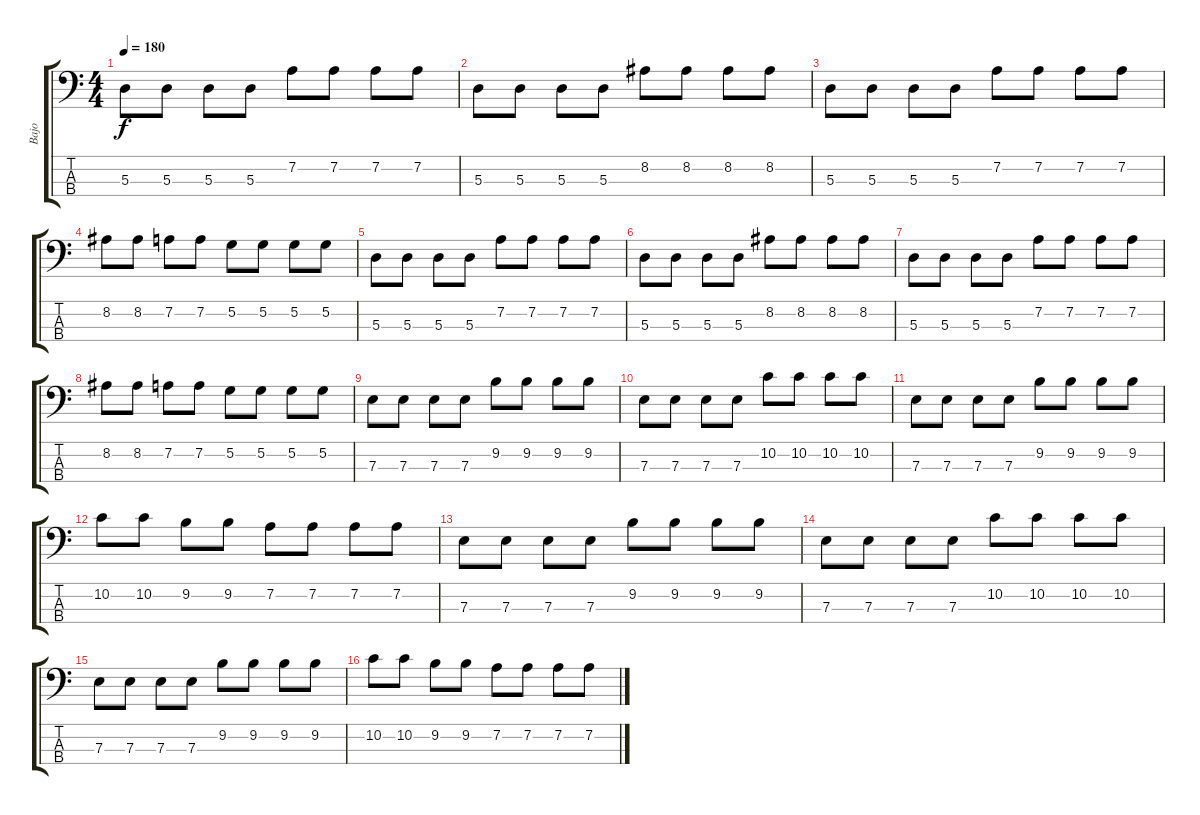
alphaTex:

\track ("Bajo" "Bajo") {instrument electricbasspick}
\staff {score tabs}
\tuning (G2 D2 A1 E1) {hide}
\ts (4 4)
\tempo 180
\clef f4
\ks c
5.3.8{dy f} 5.3.8 5.3.8 5.3.8 7.2.8 7.2.8 7.2.8 7.2.8 |
5.3.8 5.3.8 5.3.8 5.3.8 8.2.8 8.2.8 8.2.8 8.2.8 |
5.3.8 5.3.8 5.3.8 5.3.8 7.2.8 7.2.8 7.2.8 7.2.8 |
8.2.8 8.2.8 7.2.8 7.2.8 5.2.8 5.2.8 5.2.8 5.2.8 |
5.3.8 5.3.8 5.3.8 5.3.8 7.2.8 7.2.8 7.2.8 7.2.8 |
5.3.8 5.3.8 5.3.8 5.3.8 8.2.8 8.2.8 8.2.8 8.2.8 |
5.3.8 5.3.8 5.3.8 5.3.8 7.2.8 7.2.8 7.2.8 7.2.8 |
8.2.8 8.2.8 7.2.8 7.2.8 5.2.8 5.2.8 5.2.8 5.2.8 |
7.3.8 7.3.8 7.3.8 7.3.8 9.2.8 9.2.8 9.2.8 9.2.8 |
7.3.8 7.3.8 7.3.8 7.3.8 10.2.8 10.2.8 10.2.8 10.2.8 |
7.3.8 7.3.8 7.3.8 7.3.8 9.2.8 9.2.8 9.2.8 9.2.8 |
10.2.8 10.2.8 9.2.8 9.2.8 7.2.8 7.2.8 7.2.8 7.2.8 |
7.3.8 7.3.8 7.3.8 7.3.8 9.2.8 9.2.8 9.2.8 9.2.8 |
7.3.8 7.3.8 7.3.8 7.3.8 10.2.8 10.2.8 10.2.8 10.2.8 |
7.3.8 7.3.8 7.3.8 7.3.8 9.2.8 9.2.8 9.2.8 9.2.8 |
10.2.8 10.2.8 9.2.8 9.2.8 7.2.8 7.2.8 7.2.8 7.2.8
